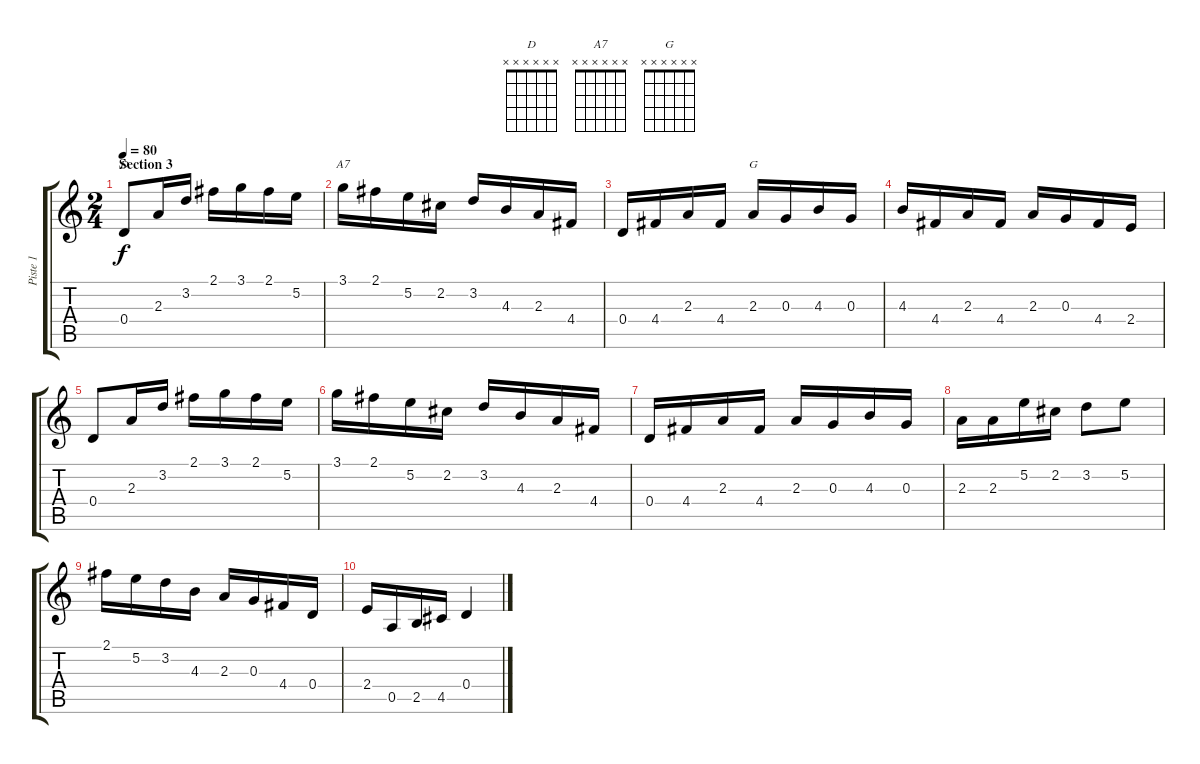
\track ("Piste 1" "Piste 1") {instrument acousticguitarsteel}
\staff {score tabs}
\tuning (E4 B3 G3 D3 A2 E2) {hide}
\chord ("D" x x x x x x)
\chord ("A7" x x x x x x)
\chord ("G" x x x x x x)
\ts (2 4)
\section ("" "Section 3")
\tempo 80
\clef g2
\ks c
0.4.8{ch "D" dy f} 2.3.16 3.2.16 2.1.16 3.1.16 2.1.16 5.2.16 |
3.1.16{ch "A7"} 2.1.16 5.2.16 2.2.16 3.2.16 4.3.16 2.3.16 4.4.16 |
0.4.16 4.4.16 2.3.16 4.4.16 2.3.16{ch "G"} 0.3.16 4.3.16 0.3.16 |
4.3.16 4.4.16 2.3.16 4.4.16 2.3.16 0.3.16 4.4.16 2.4.16 |
0.4.8 2.3.16 3.2.16 2.1.16 3.1.16 2.1.16 5.2.16 |
3.1.16 2.1.16 5.2.16 2.2.16 3.2.16 4.3.16 2.3.16 4.4.16 |
0.4.16 4.4.16 2.3.16 4.4.16 2.3.16 0.3.16 4.3.16 0.3.16 |
2.3.16 2.3.16 5.2.16 2.2.16 3.2.8 5.2.8 |
2.1.16 5.2.16 3.2.16 4.3.16 2.3.16 0.3.16 4.4.16 0.4.16 |
2.4.16 0.5.16 2.5.16 4.5.16 0.4.4
